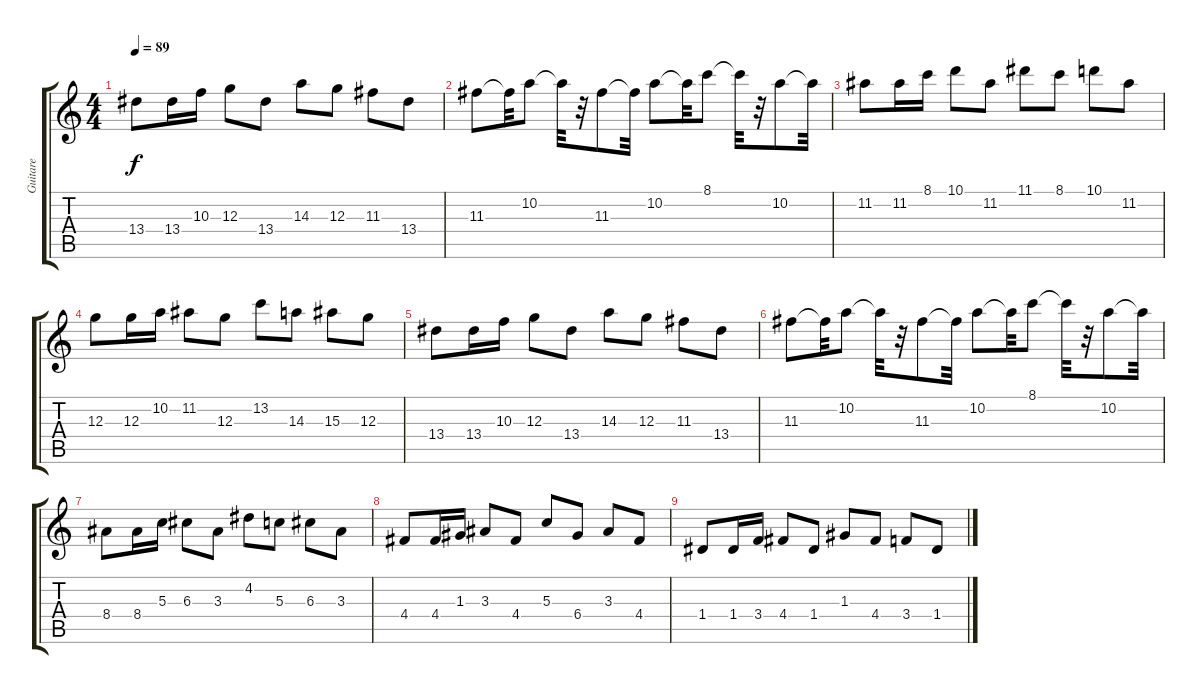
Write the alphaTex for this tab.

\track ("Guitare" "Guitare") {instrument distortionguitar}
\staff {score tabs}
\tuning (E4 B3 G3 D3 A2 E2) {hide}
\ts (4 4)
\tempo 89
\clef g2
\ks c
13.4.8{dy f} 13.4.16 10.3.16 12.3.8 13.4.8 14.3.8 12.3.8 11.3.8 13.4.8 |
11.3.8 11.3{t}.32 10.2.8 10.2{t}.32 r.32 11.3.8 11.3{t}.32 10.2.8 10.2{t}.32 8.1.8 8.1{t}.32 r.32 10.2.8 10.2{t}.32 |
11.2.8 11.2.16 8.1.16 10.1.8 11.2.8 11.1.8 8.1.8 10.1.8 11.2.8 |
12.3.8 12.3.16 10.2.16 11.2.8 12.3.8 13.2.8 14.3.8 15.3.8 12.3.8 |
13.4.8 13.4.16 10.3.16 12.3.8 13.4.8 14.3.8 12.3.8 11.3.8 13.4.8 |
11.3.8 11.3{t}.32 10.2.8 10.2{t}.32 r.32 11.3.8 11.3{t}.32 10.2.8 10.2{t}.32 8.1.8 8.1{t}.32 r.32 10.2.8 10.2{t}.32 |
8.4.8{volume 14 balance 8} 8.4.16 5.3.16 6.3.8 3.3.8 4.2.8 5.3.8 6.3.8 3.3.8 |
4.4.8 4.4.16 1.3.16 3.3.8 4.4.8 5.3.8 6.4.8 3.3.8 4.4.8 |
1.4.8 1.4.16 3.4.16 4.4.8 1.4.8 1.3.8 4.4.8 3.4.8 1.4.8
